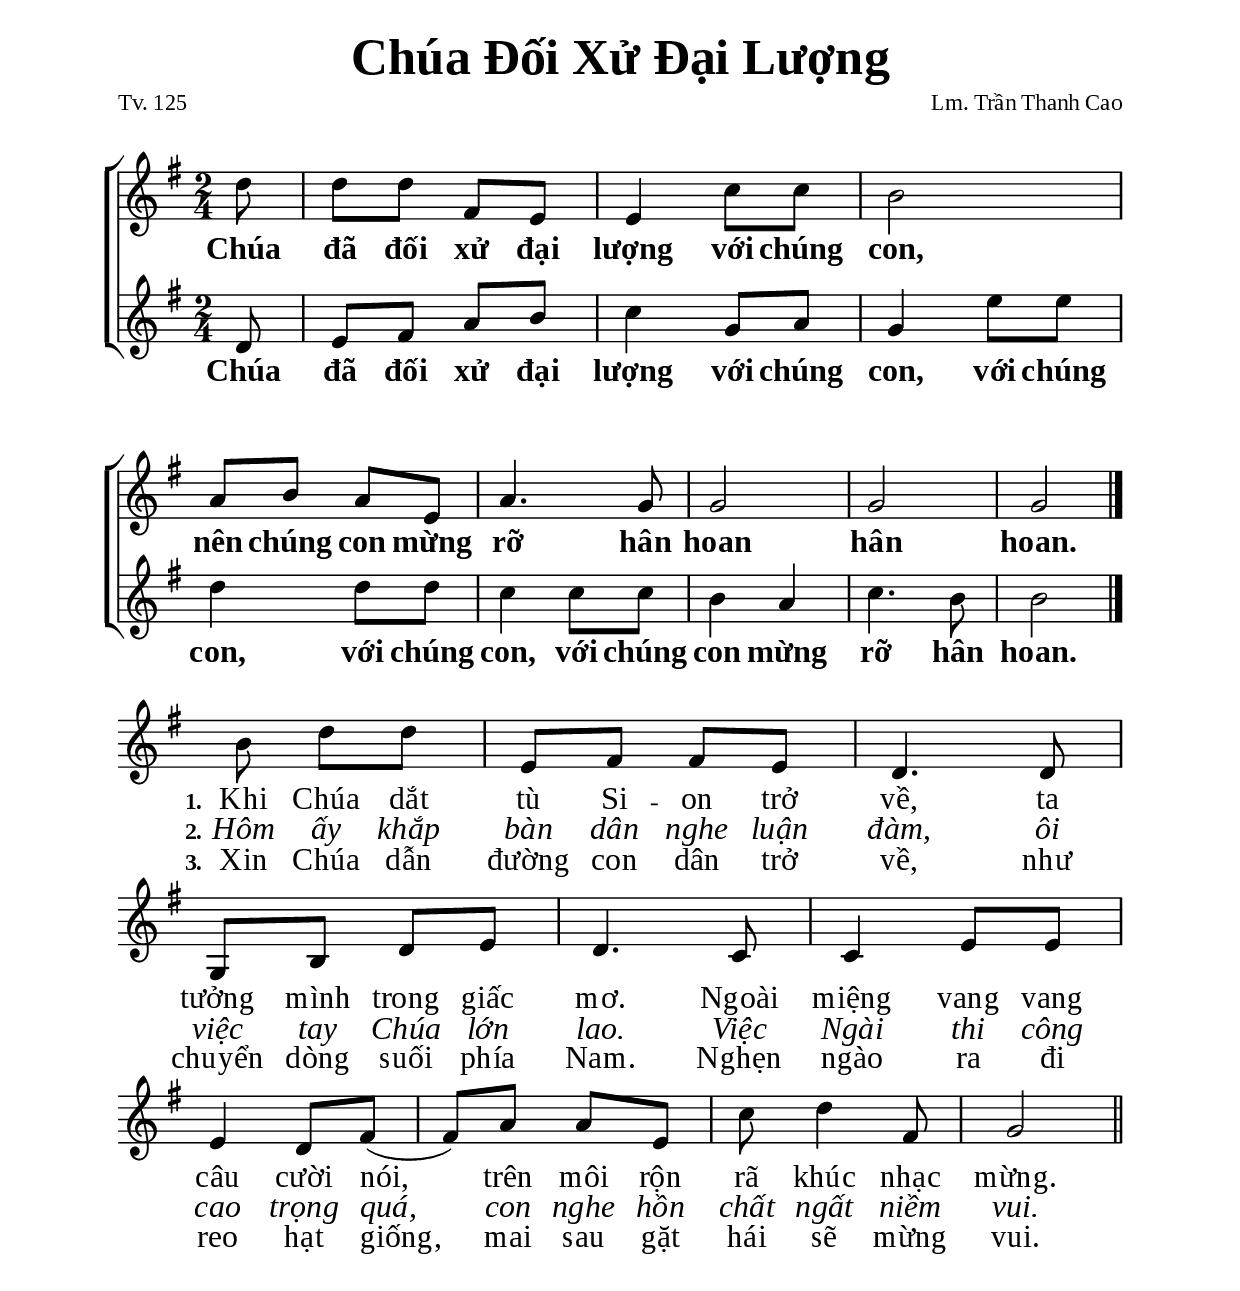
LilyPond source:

% Cài đặt chung
\version "2.20.0"
\include "english.ly"

\header {
  title = \markup { \fontsize #3 "Chúa Đối Xử Đại Lượng" }
  poet = "Tv. 125"
  composer = "Lm. Trần Thanh Cao"
  arranger = " "
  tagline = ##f
}

\paper {
  #(set-paper-size "a4")
  top-margin = 10\mm
  bottom-margin = 10\mm
  left-margin = 20\mm
  right-margin = 20\mm
  #(define fonts
    (make-pango-font-tree
      "Liberation Serif"
      "Liberation Serif"
      "Liberation Serif"
      (/ 20 20)))
  page-count = #1
  indent = #0
  system-system-spacing.basic-distance = #17
}

% Nhạc điệp khúc
nhacDiepKhucBas = \relative c' {
  \partial 8 d8 |
  e fs a b |
  c4 g8 a |
  g4 e'8 e |
  d4 d8 d |
  c4 c8 c |
  b4 a |
  c4. b8 |
  b2 \bar "|."
}

nhacDiepKhucSop = \relative c'' {
  \partial 8 d8 |
  d d fs, e |
  e4 c'8 c |
  b2 |
  a8 b a e |
  a4. g8 |
  g2 |
  g2 |
  g2 \bar "|."
}

% Nhạc phiên khúc
nhacPhienKhuc = \relative c'' {
  \partial 4. b8 d d |
  e, fs fs e |
  d4. d8 |
  g, b d e |
  d4. c8 |
  c4 e8 e |
  e4 d8 fs ( |
  fs) a a e |
  c' d4 fs,8 |
  g2 \bar "||"
}

% Lời điệp khúc
loiDiepKhucSop = \lyricmode {
  Chúa đã đối xử đại lượng với chúng con,
  nên chúng con mừng rỡ hân hoan hân hoan.
}

loiDiepKhucBas = \lyricmode {
  Chúa đã đối xử đại lượng với chúng con,
  với chúng con, với chúng con,
  với chúng con mừng rỡ hân hoan.
}

% Lời phiên khúc
loiPhienKhucMot = \lyricmode {
  \set stanza = #"1."
  Khi Chúa dắt tù Si -- on trở về,
  ta tưởng mình trong giấc mơ.
  Ngoài miệng vang vang câu cười nói,
  trên môi rộn rã khúc nhạc mừng.
}

loiPhienKhucHai = \lyricmode {
  \override Lyrics.LyricText.font-shape = #'italic
  \set stanza = #"2."
  Hôm ấy khắp bàn dân nghe luận đàm,
  ôi việc tay Chúa lớn lao.
  Việc Ngài thi công cao trọng quá,
  con nghe hồn chất ngất niềm vui.
}

loiPhienKhucBa = \lyricmode {
  \set stanza = #"3."
  Xin Chúa dẫn đường con dân trở về,
  như chuyển dòng suối phía Nam.
  Nghẹn ngào ra đi reo hạt giống,
  mai sau gặt hái sẽ mừng vui.
}

% Dàn trang
\score {
  \new ChoirStaff <<
    \new Staff \with {
        \consists "Merge_rests_engraver"
        \magnifyStaff #(magstep +1)
      }
      <<
      \new Voice = beSop {
        \key g \major \time 2/4 \nhacDiepKhucSop
      }
      \new Lyrics \lyricsto beSop \loiDiepKhucSop
    >>
    \new Staff \with {
        \consists "Merge_rests_engraver"
        \magnifyStaff #(magstep +1)
      }
      <<
      \new Voice = beBas {
        \key g \major \time 2/4 \nhacDiepKhucBas
      }
      \new Lyrics \lyricsto beBas \loiDiepKhucBas
    >>
  >>
  \layout {
    \override Lyrics.LyricText.font-series = #'bold
    \override Lyrics.LyricText.font-size = #+3
    \override Lyrics.LyricSpace.minimum-distance = #0.5
    \override Score.BarNumber.break-visibility = ##(#f #f #f)
    \override Score.SpacingSpanner.uniform-stretching = ##t
  }
}

\score {
  \new ChoirStaff <<
    \new Staff = phienKhuc \with {
        \magnifyStaff #(magstep +1)
      }
      <<
      \new Voice = beSop {
        \key g \major \time 2/4 \nhacPhienKhuc
      }
    >>
    \new Lyrics \lyricsto beSop \loiPhienKhucMot
    \new Lyrics \lyricsto beSop \loiPhienKhucHai
    \new Lyrics \lyricsto beSop \loiPhienKhucBa
  >>
  \layout {
    \override Staff.TimeSignature.transparent = ##t
    \override Lyrics.LyricText.font-size = #+3
    \override Lyrics.LyricSpace.minimum-distance = #2.0
    \override Score.BarNumber.break-visibility = ##(#f #f #f)
    \override Score.SpacingSpanner.uniform-stretching = ##t
  } 
}
